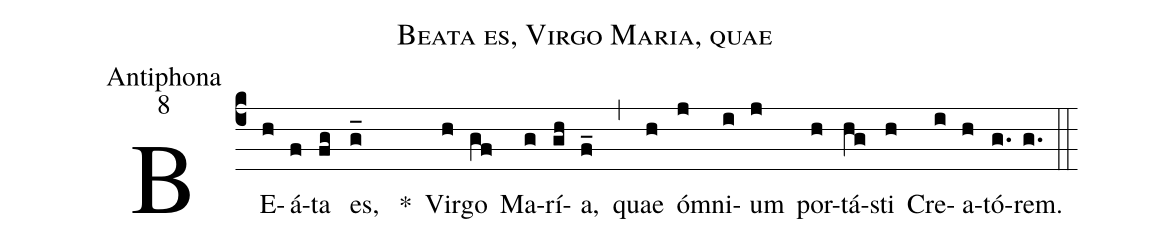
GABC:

name:Beata es, Virgo Maria, quae;
office-part:Antiphona;
mode:8;
%%
(c4) BE(h)á(f)ta(fg) es, (g_) *() Vir(h)go(gf) Ma(g)rí(gh)a,(f_) (,) quae(h) ó(j)mni(i)um(j) por(h)tá(hg)sti(h) Cre(i)a(h)tó(g.)rem.(g.) (::)
